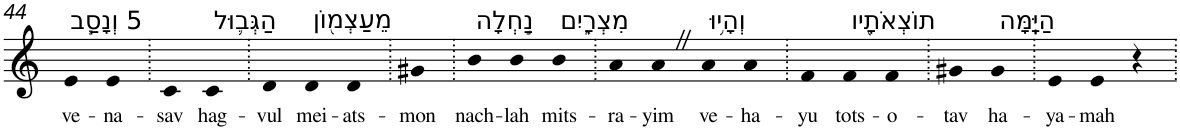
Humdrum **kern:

**kern	**text
*part1	*part1
*staff1	*staff1
*I"Piano	*
*I'Pno	*
!!LO:PB:g=z
*clefG2	*
*k[]	*
=44	=44
!LO:TX:a:t=5 וְנָסַ֧ב	!
!	!LO:LY:b
4e	ve-
!	!LO:LY:b
4e	-na-
=45.	=45.
!	!LO:LY:b
4c	-sav
!LO:TX:a:t=הַגְּב֛וּל	!
!	!LO:LY:b
4c	hag-
=46.	=46.
!	!LO:LY:b
4d	-vul
!LO:TX:a:t=מֵעַצְמ֖וֹן	!
!	!LO:LY:b
4d	mei-
!	!LO:LY:b
4d	-ats-
=47.	=47.
!	!LO:LY:b
4g#X	-mon
=48.	=48.
!LO:TX:a:t=נַ֣חְלָה	!
!	!LO:LY:b
4b	nach-
!	!LO:LY:b
4b	-lah
!LO:TX:a:t=מִצְרָ֑יִם	!
!	!LO:LY:b
4b	mits-
=49.	=49.
!	!LO:LY:b
4a	-ra-
!	!LO:LY:b
4aZ	-yim
!LO:TX:a:t=וְהָי֥וּ	!
!	!LO:LY:b
4a	ve-
!	!LO:LY:b
4a	-ha-
=50.	=50.
!	!LO:LY:b
4f	-yu
!LO:TX:a:t=תוֹצְאֹתָ֖יו	!
!	!LO:LY:b
4f	tots-
!	!LO:LY:b
4f	-o-
=51.	=51.
!	!LO:LY:b
4g#X	-tav
!LO:TX:a:t=הַיָּֽמָּה	!
!	!LO:LY:b
4g#	ha-
=52.	=52.
!	!LO:LY:b
4e	-ya-
!	!LO:LY:b
4e	-mah
4r	.
=.	=.
*-	*-
